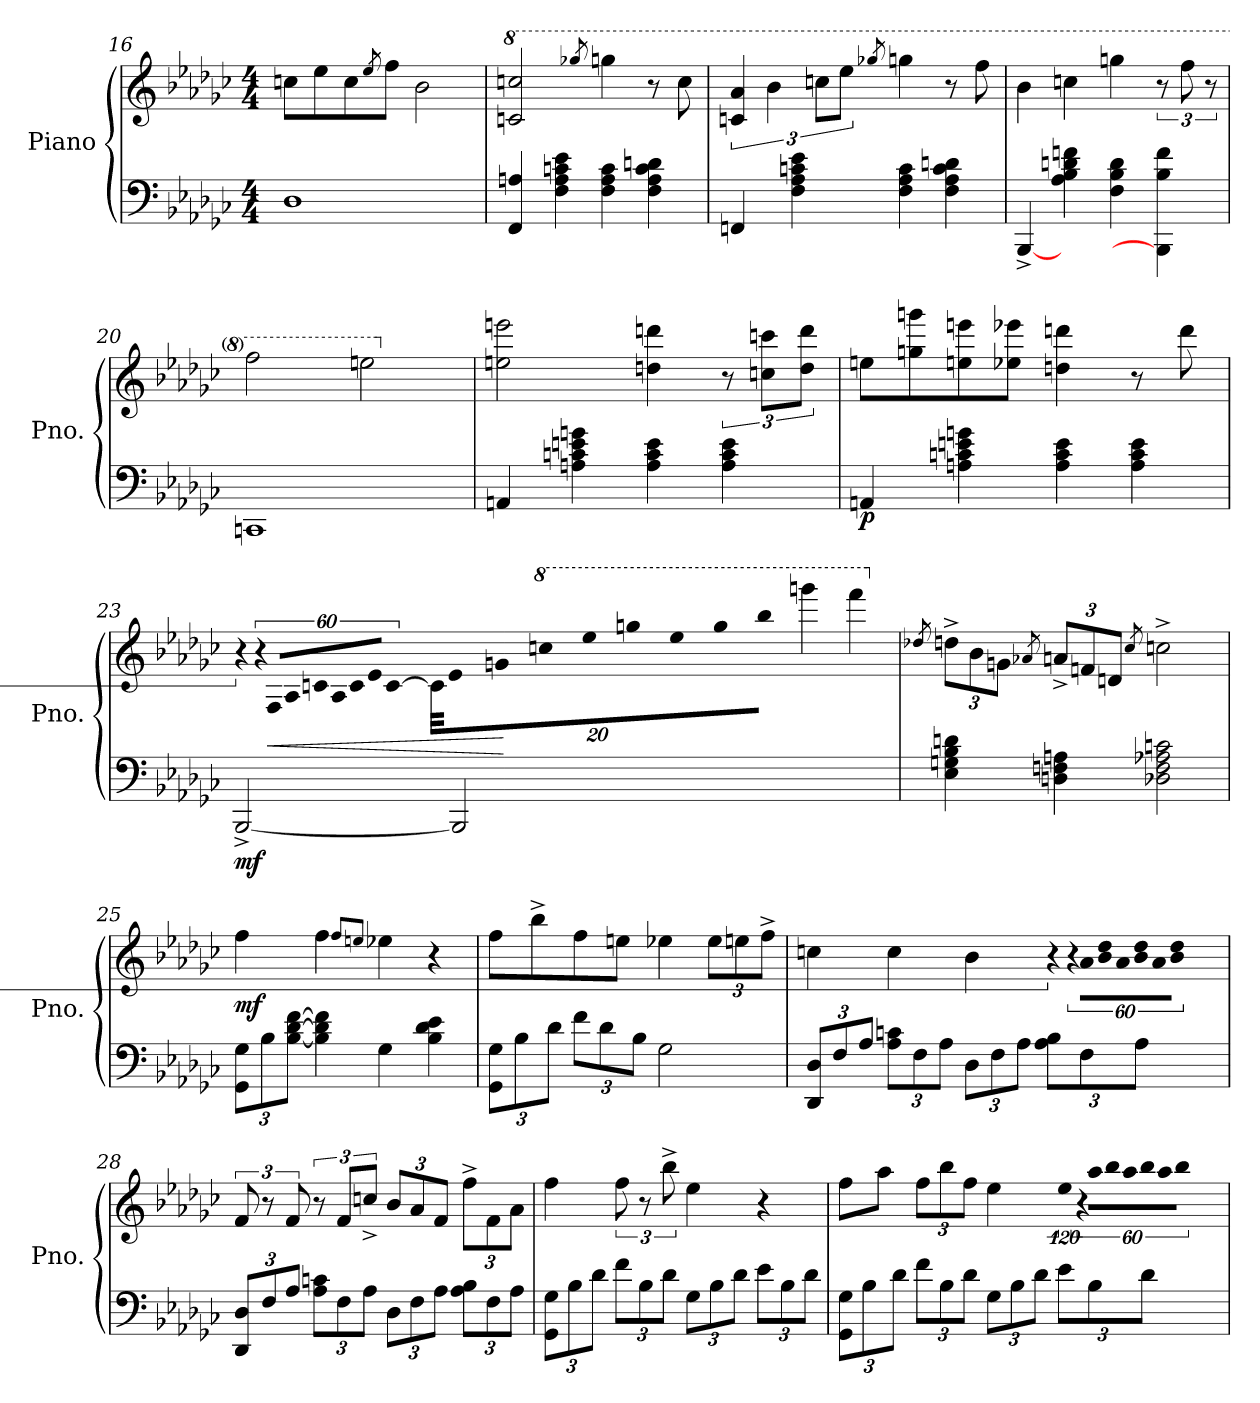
**kern	**kern	**dynam
*part1	*part1	*part1
*staff2	*staff1	*staff1/2
*I"Piano	*	*
*I'Pno.	*	*
*clefF4	*clefG2	*
*k[b-e-a-d-g-c-]	*k[b-e-a-d-g-c-]	*
*M4/4	*M4/4	*
=16	=16	=16
1D-	8ccn\L	.
.	8ee-\	.
.	8cc\	.
.	8qee-/	.
.	8ff\J	.
.	2b-\	.
=17	=17	=17
*	*8va	*
!	!	!LO:DY:b=2
!	!	!LO:DY:n=1:b
4FF/ 4An/	2ccn/ 2cccn/	p mf
4F\ 4A\ 4cn\ 4e-\	.	.
.	8qggg-X/	.
4F\ 4A\ 4c\	4gggn\	.
4F\ 4A\ 4c\ 4dn\	8r	.
.	8ccc\	.
!!LO:LB:g=z
=18	=18	=18
4FFn/	6ccn/ 6aa-/	.
.	6bb-\	.
4F\ 4A-\ 4cn\ 4e-\	.	.
.	12cccn\L	.
.	12eee-\J	.
.	8qggg-X/	.
4F\ 4A-\ 4c\	4gggn\	.
4F\ 4A-\ 4c\ 4dn\	8r	.
.	8fff\	.
=19	=19	=19
!	!	!LO:DY:b=2
!	!	!LO:DY:n=1:b
[4BBB-^/	4bb-\	mf mf
4A-\ 4B-\ 4dn\ 4fn\	4cccn\	.
4F\ 4B-\ 4d\	4gggn\	.
4BBB-\] 4B-\ 4f\	12r	.
.	12fff\	.
.	12r	.
=20	=20	=20
1CCn	2fff\	.
.	2eeen\	.
=21	=21	=21
*	*X8va	*
!	!	!LO:DY:b=2
!	!	!LO:DY:n=1:b
4AAn/	2een\ 2eeen\	p mf
4An\ 4cn\ 4en\ 4gn\	.	.
4A\ 4c\ 4e\	4ddn\ 4dddn\	.
4A\ 4c\ 4e\	12r	.
.	12ccn\ 12cccn\L	.
.	12dd\ 12ddd\J	.
!!LO:PB:g=z
=22	=22	=22
!	!	!LO:DY:b=2
4AAn/	8een\L	p
.	8ggn\ 8gggn\	.
4An\ 4cn\ 4en\ 4gn\	8een\ 8eeen\	.
.	8ee-X\ 8eee-X\J	.
4A\ 4c\ 4e\	4ddn\ 4dddn\	.
4A\ 4c\ 4e\	8r	.
.	8ddd\	.
=23	=23	=23
!	!LO:N:vis=16	!LO:DY:b=2
[2BBB-^/	1920%107r	mf
!	!LO:N:vis=32	!
.	1920%53r	.
!	!LO:N:vis=32	!LO:HP:b
.	1920%53F/LLL	<
!	!LO:N:vis=32	!
.	1920%53A-/	.
!	!LO:N:vis=32	!
.	1920%53cn/	.
!	!LO:N:vis=32	!
.	1920%53A-/	.
!	!LO:N:vis=32	!
.	1920%53c/	.
!	!LO:N:vis=32	!
.	1920%53e-/JJJ	.
.	[960c\	.
.	640%17c\LLL]	.
!	!LO:N:vis=32	!
.	1920%53e-\	.
!	!LO:N:vis=32	!
.	1920%53gn\	.
*	*8va	*
!	!LO:N:vis=32	!
.	1920%53cccn\	.
!	!LO:N:vis=32	!
.	1920%53eee-\	.
!	!LO:N:vis=32	!
.	1920%53gggn\	.
!	!LO:N:vis=32	!
.	1920%53eee-\	.
!	!LO:N:vis=32	!
.	1920%53ggg\	.
!	!LO:N:vis=32	!
.	1920%53bbb-\JJJ	.
.	4ggggn\	.
2BBB-/]	.	.
.	4ffff\	[
*	*X8va	*
.	384ryy	.
!!LO:LB:g=z
=24	=24	=24
.	8qdd-X/	.
*	*Xbrackettup	*
!	!	!LO:DY:b=2
!	!	!LO:DY:n=1:b
4E-\ 4Gn\ 4B-\ 4dn\	12ddn^\L	p mp
.	12b-\	.
.	12gn\J	.
.	8qa-X/	.
4Dn\ 4Fn\ 4An\	12an^/L	.
.	12fn/	.
.	12dn/J	.
.	8qcc-/	.
2D-X\ 2F\ 2A-X\ 2cn\	2ccn^\	.
=25	=25	=25
*Xbrackettup	*	*
!	!	!LO:DY:b
12GG-\ 12G-\L	4ff\	mf
12B-\	.	.
[12B-\ [12d-\ [12f\J	.	.
4B-\] 4d-\] 4f\]	4ff\	.
.	8qff/L	.
.	8qeen/J	.
4G-\	4ee-X\	.
4B-\ 4d-\ 4e-\	4r	.
=26	=26	=26
12GG-\ 12G-\L	8ff\L	.
12B-\	.	.
.	8bb-^\	.
12d-\J	.	.
12f\L	8ff\	.
12d-\	.	.
.	8een\J	.
12B-\J	.	.
2G-\	4ee-X\	.
.	12ee-\L	.
.	12een\	.
.	12ff^\J	.
!!LO:LB:g=z
=27	=27	=27
12DD-/ 12D-/L	4ccn\	.
12F/	.	.
12A-/J	.	.
12A-\ 12cn\L	4cc\	.
12F\	.	.
12A-\J	.	.
12D-\L	4b-\	.
12F\	.	.
12A-\J	.	.
*	*brackettup	*
!	!LO:N:vis=16	!
12A-\ 12B-\L	1920%107r	.
!	!LO:N:vis=32	!
.	1920%53r	.
!	!LO:N:vis=32	!
12F\	1920%53a-\LLL	.
!	!LO:N:vis=32	!
.	1920%53b-\ 1920%53dd-\	.
!	!LO:N:vis=32	!
.	1920%53a-\	.
!	!LO:N:vis=32	!
.	1920%53b-\ 1920%53dd-\	.
12A-\J	.	.
!	!LO:N:vis=32	!
.	1920%53a-\	.
!	!LO:N:vis=32	!
.	1920%53b-\ 1920%53dd-\JJJ	.
.	960ryy	.
=28	=28	=28
12DD-/ 12D-/L	12f/	.
12F/	12r	.
12A-/J	12f/	.
12A-\ 12cn\L	12r	.
12F\	12f/L	.
12A-\J	12ccn^/J	.
*	*Xbrackettup	*
12D-\L	12b-/L	.
12F\	12a-/	.
12A-\J	12f/J	.
12A-\ 12B-\L	12ff^\L	.
12F\	12f\	.
12A-\J	12a-\J	.
!!LO:LB:g=z
=29	=29	=29
12GG-\ 12G-\L	4ff\	.
12B-\	.	.
12d-\J	.	.
*	*brackettup	*
12f\L	12ff\	.
12B-\	12r	.
12d-\J	12bb-^\	.
12G-\L	4ee-\	.
12B-\	.	.
12d-\J	.	.
12e-\L	4r	.
12B-\	.	.
12d-\J	.	.
=30	=30	=30
12GG-\ 12G-\L	8ff\L	.
12B-\	.	.
.	8aa-\J	.
12d-\J	.	.
*	*Xbrackettup	*
12f\L	12ff\L	.
12B-\	12bb-\	.
12d-\J	12ff\J	.
12G-\L	4ee-\	.
12B-\	.	.
12d-\J	.	.
*	*brackettup	*
!	!LO:N:vis=16	!
12e-\L	1920%107ee-\	.
!	!LO:N:vis=32	!
.	1920%53r	.
!	!LO:N:vis=32	!
12B-\	1920%53aa-\LLL	.
!	!LO:N:vis=32	!
.	1920%53bb-\	.
!	!LO:N:vis=32	!
.	1920%53aa-\	.
!	!LO:N:vis=32	!
.	1920%53bb-\	.
12d-\J	.	.
!	!LO:N:vis=32	!
.	1920%53aa-\	.
!	!LO:N:vis=32	!
.	1920%53bb-\JJJ	.
.	960ryy	.
=	=	=
*-	*-	*-
